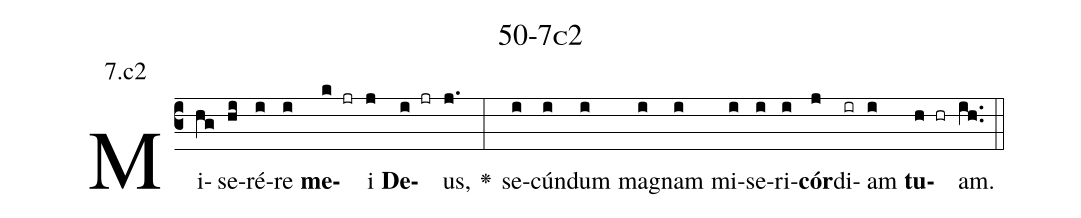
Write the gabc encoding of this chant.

name: 50-7c2;
annotation: 7.c2;
%%
(c3)Mi(hg)se(hi)ré(i)re(i) <b>me</b>(k jr)i(j) <b>De</b>(i jr)us,(j.) <v>\greheightstar</v>(:) se(i)cún(i)dum(i) ma(i)gnam(i) mi(i)se(i)ri(i)<b>cór</b>(j)di(ir)am(i) <b>tu</b>(h hr)am.(ih..) (::)


%E(i) u(i) o(j) u(i) a(h) e.(ih..) (::)
